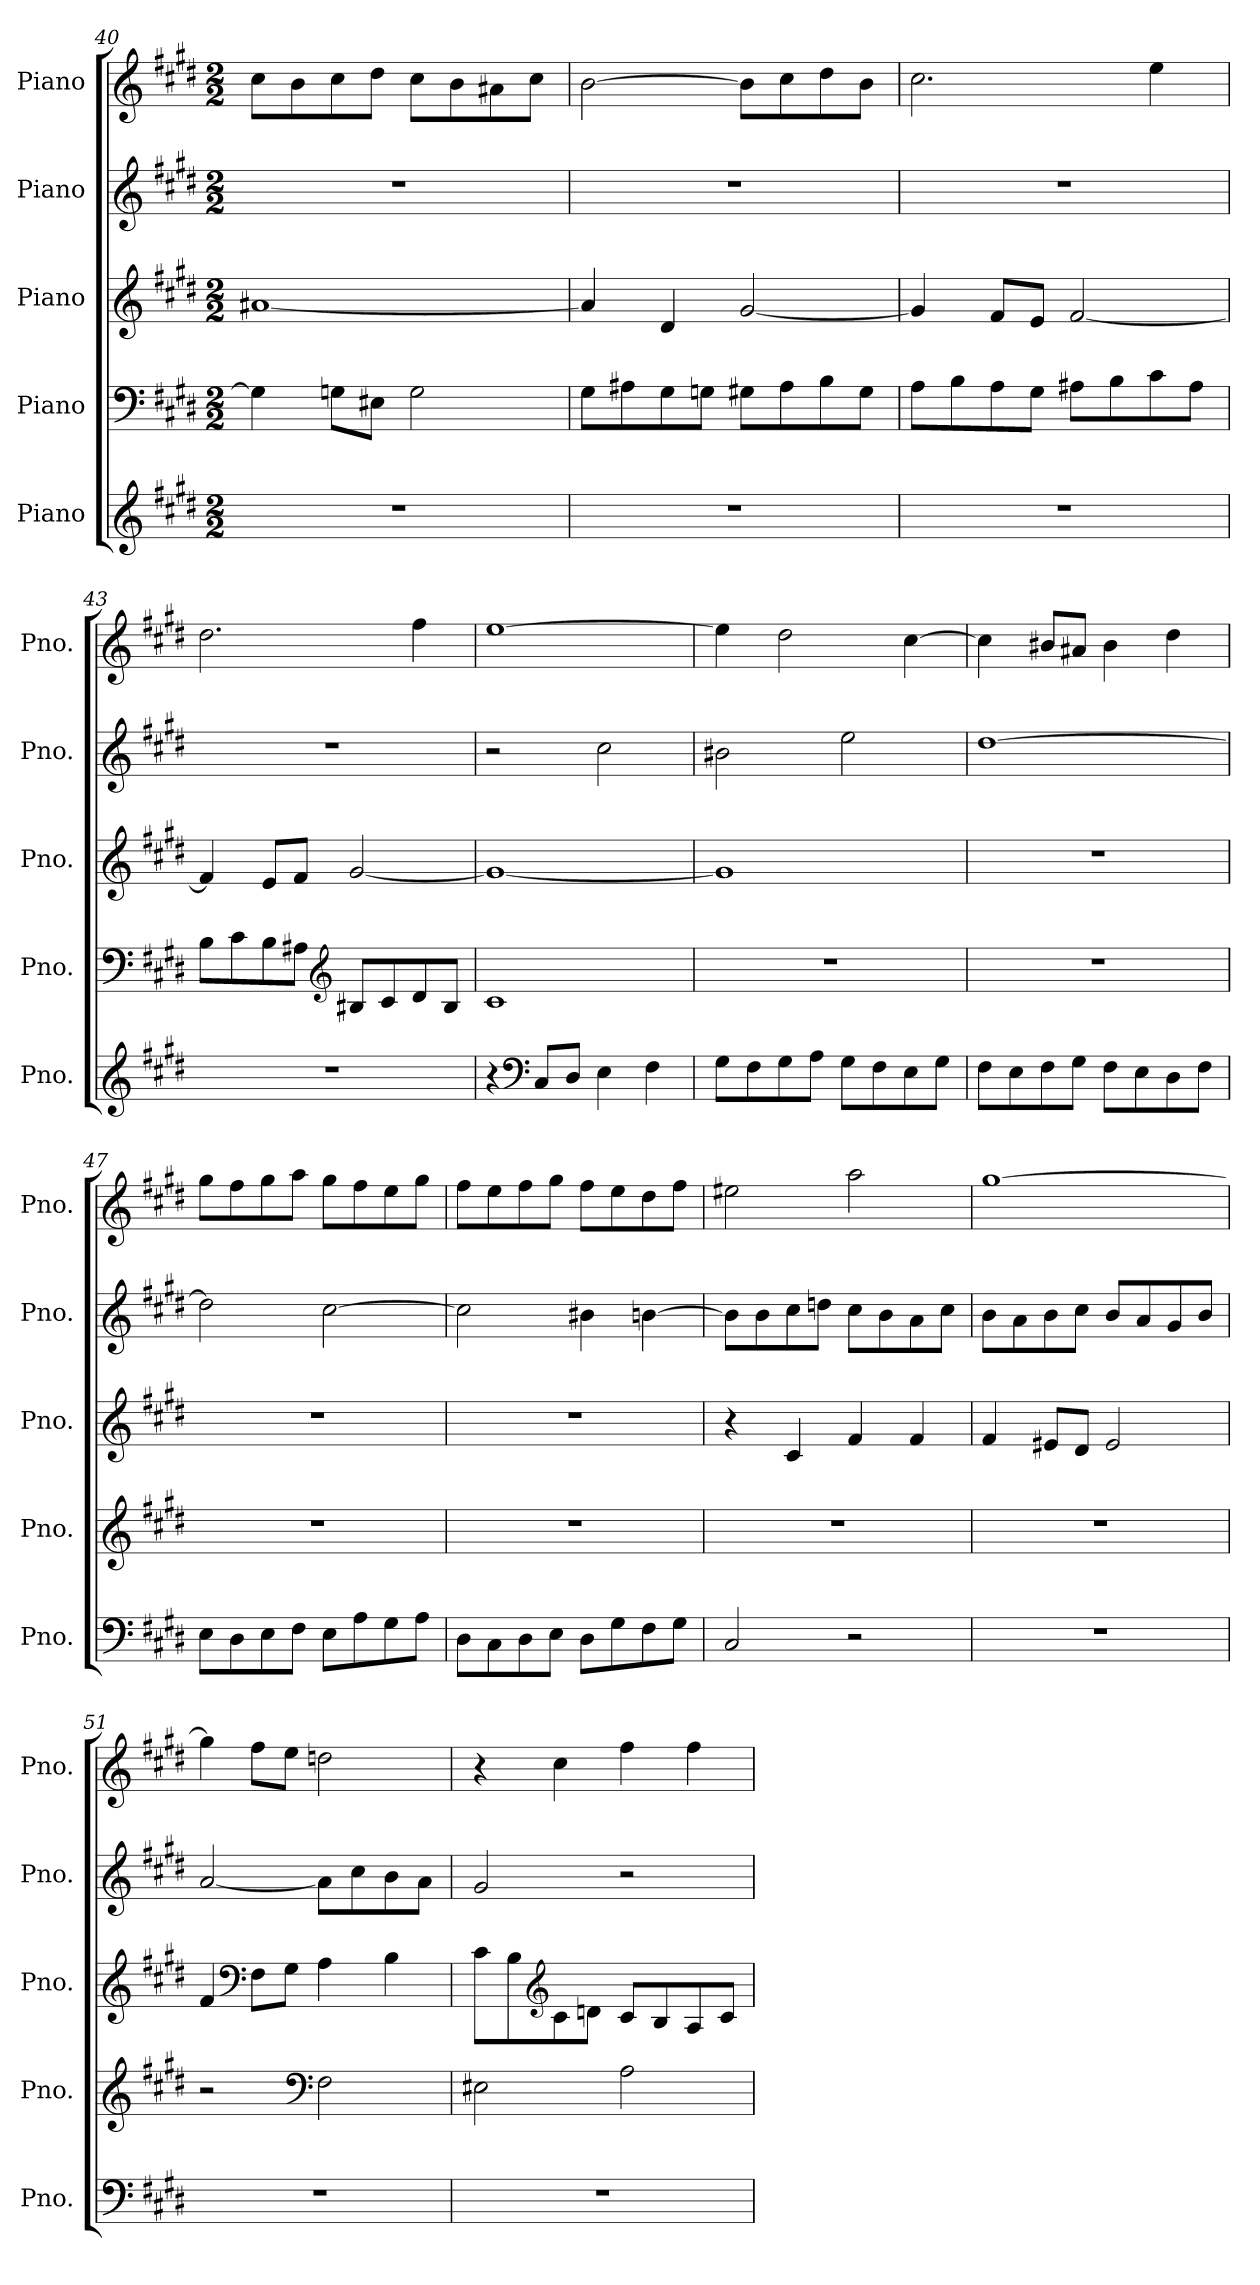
**kern	**kern	**kern	**kern	**kern
*part5	*part4	*part3	*part2	*part1
*staff5	*staff4	*staff3	*staff2	*staff1
*I"Piano	*I"Piano	*I"Piano	*I"Piano	*I"Piano
*I'Pno.	*I'Pno.	*I'Pno.	*I'Pno.	*I'Pno.
*clefG2	*clefF4	*clefG2	*clefG2	*clefG2
*k[f#c#g#d#]	*k[f#c#g#d#]	*k[f#c#g#d#]	*k[f#c#g#d#]	*k[f#c#g#d#]
*M2/2	*M2/2	*M2/2	*M2/2	*M2/2
=40	=40	=40	=40	=40
1r	4G#i\]	[1a#Xj	1r	8cc#Z\L
.	.	.	.	8bZ\
.	8Gni\L	.	.	8cc#Z\
.	8E#Xi\J	.	.	8dd#Z\J
.	2Gi\	.	.	8cc#Z\L
.	.	.	.	8bZ\
.	.	.	.	8a#XZ\
.	.	.	.	8cc#Z\J
=41	=41	=41	=41	=41
1r	8G#i\L	4a#j/]	1r	[2bZ\
.	8A#Xi\	.	.	.
.	8G#i\	4d#j/	.	.
.	8Gni\J	.	.	.
.	8G#Xi\L	[2g#j/	.	8bZ\L]
.	8A#i\	.	.	8cc#Z\
.	8Bi\	.	.	8dd#Z\
.	8G#i\J	.	.	8bZ\J
=42	=42	=42	=42	=42
1r	8Ai\L	4g#j/]	1r	2.cc#Z\
.	8Bi\	.	.	.
.	8Ai\	8f#j/L	.	.
.	8G#i\J	8ej/J	.	.
.	8A#Xi\L	[2f#j/	.	.
.	8Bi\	.	.	.
.	8c#i\	.	.	4eeZ\
.	8A#i\J	.	.	.
!!LO:PB:g=z
=43	=43	=43	=43	=43
1r	8Bi\L	4f#j/]	1r	2.dd#Z\
.	8c#i\	.	.	.
.	8Bi\	8ej/L	.	.
.	8A#Xi\J	8f#j/J	.	.
*	*clefG2	*	*	*
.	8B#Xi/L	[2g#j/	.	.
.	8c#i/	.	.	.
.	8d#i/	.	.	4ff#Z\
.	8B#i/J	.	.	.
=44	=44	=44	=44	=44
4r	1c#i	1g#j_	2r	[1eeZ
*clefF4	*	*	*	*
8C#V/L	.	.	.	.
8D#V/J	.	.	.	.
4EV\	.	.	2cc#N\	.
4F#V\	.	.	.	.
=45	=45	=45	=45	=45
8G#V\L	1r	1g#j]	2b#XN\	4eeZ\]
8F#V\	.	.	.	.
8G#V\	.	.	.	2dd#Z\
8AV\J	.	.	.	.
8G#V\L	.	.	2eeN\	.
8F#V\	.	.	.	.
8EV\	.	.	.	[4cc#Z\
8G#V\J	.	.	.	.
=46	=46	=46	=46	=46
8F#V\L	1r	1r	[1dd#N	4cc#Z\]
8EV\	.	.	.	.
8F#V\	.	.	.	8b#XZ/L
8G#V\J	.	.	.	8a#XZ/J
8F#V\L	.	.	.	4b#Z\
8EV\	.	.	.	.
8D#V\	.	.	.	4dd#Z\
8F#V\J	.	.	.	.
!!LO:LB:g=z
=47	=47	=47	=47	=47
8EV\L	1r	1r	2dd#N\]	8gg#Z\L
8D#V\	.	.	.	8ff#Z\
8EV\	.	.	.	8gg#Z\
8F#V\J	.	.	.	8aaZ\J
8EV\L	.	.	[2cc#N\	8gg#Z\L
8AV\	.	.	.	8ff#Z\
8G#V\	.	.	.	8eeZ\
8AV\J	.	.	.	8gg#Z\J
=48	=48	=48	=48	=48
8D#V\L	1r	1r	2cc#N\]	8ff#Z\L
8C#V\	.	.	.	8eeZ\
8D#V\	.	.	.	8ff#Z\
8EV\J	.	.	.	8gg#Z\J
8D#V\L	.	.	4b#XN\	8ff#Z\L
8G#V\	.	.	.	8eeZ\
8F#V\	.	.	[4bnN\	8dd#Z\
8G#V\J	.	.	.	8ff#Z\J
=49	=49	=49	=49	=49
2C#V/	1r	4r	8bN\L]	2ee#XZ\
.	.	.	8bN\	.
.	.	4c#j/	8cc#N\	.
.	.	.	8ddnN\J	.
2r	.	4f#j/	8cc#N\L	2aaZ\
.	.	.	8bN\	.
.	.	4f#j/	8aN\	.
.	.	.	8cc#N\J	.
=50	=50	=50	=50	=50
1r	1r	4f#j/	8bN\L	[1gg#Z
.	.	.	8aN\	.
.	.	8e#Xj/L	8bN\	.
.	.	8d#j/J	8cc#N\J	.
.	.	2e#j/	8bN/L	.
.	.	.	8aN/	.
.	.	.	8g#N/	.
.	.	.	8bN/J	.
!!LO:PB:g=z
=51	=51	=51	=51	=51
1r	2r	4f#j/	[2aN/	4gg#Z\]
*	*	*clefF4	*	*
.	.	8F#j\L	.	8ff#Z\L
.	.	8G#j\J	.	8eeZ\J
*	*clefF4	*	*	*
.	2F#i\	4Aj\	8aN\L]	2ddnZ\
.	.	.	8cc#N\	.
.	.	4Bj\	8bN\	.
.	.	.	8aN\J	.
=52	=52	=52	=52	=52
1r	2E#Xi\	8c#j\L	2g#N/	4r
.	.	8Bj\	.	.
*	*	*clefG2	*	*
.	.	8c#j\	.	4cc#Z\
.	.	8dnj\J	.	.
.	2Ai\	8c#j/L	2r	4ff#Z\
.	.	8Bj/	.	.
.	.	8Aj/	.	4ff#Z\
.	.	8c#j/J	.	.
=	=	=	=	=
*-	*-	*-	*-	*-
